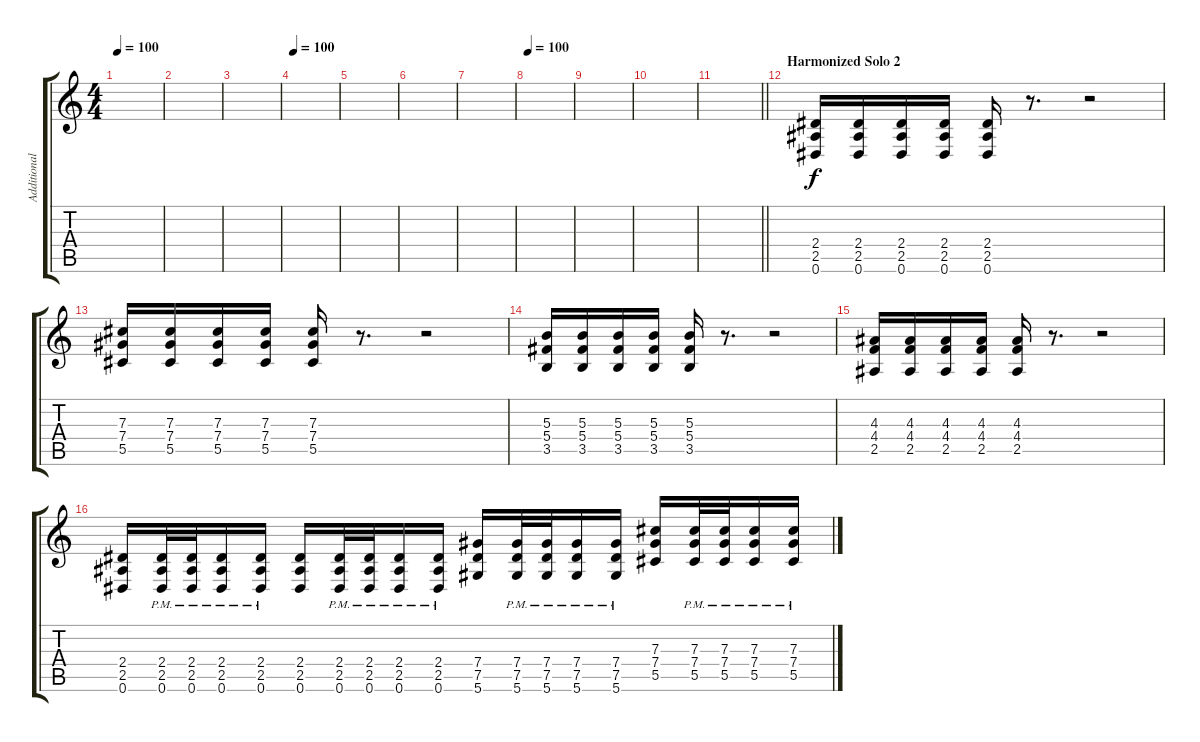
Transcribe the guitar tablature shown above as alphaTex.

\track ("Additional Rythme" "Additional") {instrument distortionguitar}
\staff {score tabs}
\tuning (Eb4 Bb3 Gb3 Db3 Ab2 Eb2) {hide}
\ts (4 4)
\tempo 100
\clef g2
\ks c
|
|
|
\tempo 100
|
|
|
|
\tempo 100
|
|
|
\barLineRight lightlight
|
\section ("" "Harmonized Solo 2")
(2.4 2.5 0.6).16 (2.4 2.5 0.6).16 (2.4 2.5 0.6).16 (2.4 2.5 0.6).16 (2.4 2.5 0.6).16 r.8{d} r.2 |
(7.3 7.4 5.5).16 (7.3 7.4 5.5).16 (7.3 7.4 5.5).16 (7.3 7.4 5.5).16 (7.3 7.4 5.5).16 r.8{d} r.2 |
(5.3 5.4 3.5).16 (5.3 5.4 3.5).16 (5.3 5.4 3.5).16 (5.3 5.4 3.5).16 (5.3 5.4 3.5).16 r.8{d} r.2 |
(4.3 4.4 2.5).16 (4.3 4.4 2.5).16 (4.3 4.4 2.5).16 (4.3 4.4 2.5).16 (4.3 4.4 2.5).16 r.8{d} r.2 |
(2.4 2.5 0.6).16 (2.4{pm} 2.5{pm} 0.6{pm}).32 (2.4{pm} 2.5{pm} 0.6{pm}).32 (2.4{pm} 2.5{pm} 0.6{pm}).16 (2.4{pm} 2.5{pm} 0.6{pm}).16 (2.4 2.5 0.6).16 (2.4{pm} 2.5{pm} 0.6{pm}).32 (2.4{pm} 2.5{pm} 0.6{pm}).32 (2.4{pm} 2.5{pm} 0.6{pm}).16 (2.4{pm} 2.5{pm} 0.6{pm}).16 (7.4 7.5 5.6).16 (7.4{pm} 7.5{pm} 5.6{pm}).32 (7.4{pm} 7.5{pm} 5.6{pm}).32 (7.4{pm} 7.5{pm} 5.6{pm}).16 (7.4{pm} 7.5{pm} 5.6{pm}).16 (7.3 7.4 5.5).16 (7.3{pm} 7.4{pm} 5.5{pm}).32 (7.3{pm} 7.4{pm} 5.5{pm}).32 (7.3{pm} 7.4{pm} 5.5{pm}).16 (7.3{pm} 7.4{pm} 5.5{pm}).16
